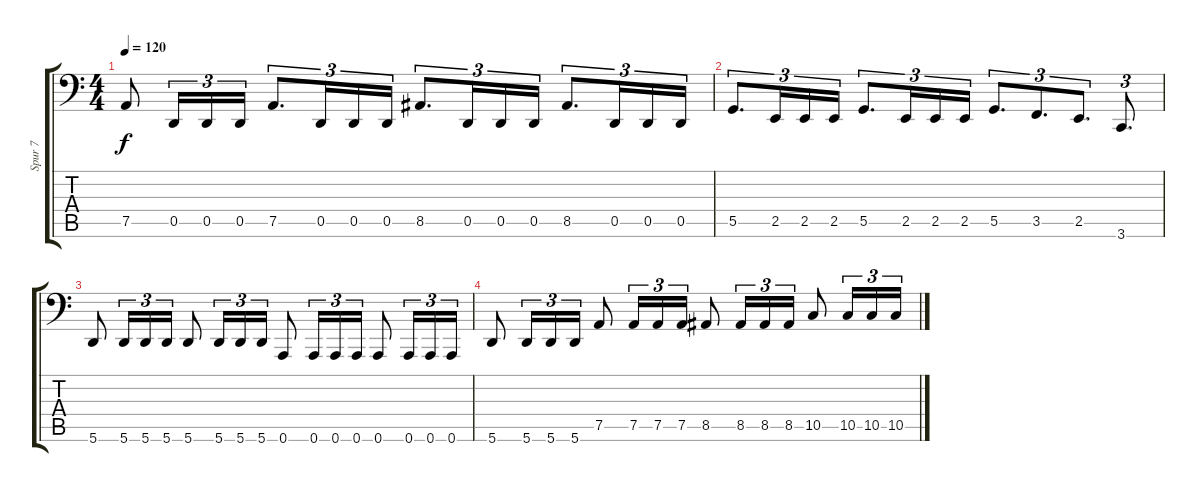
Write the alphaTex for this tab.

\track ("Spur 7" "Spur 7") {instrument electricbasspick}
\staff {score tabs}
\tuning (Bb2 F2 C2 G1 D1 A0) {hide}
\ts (4 4)
\tempo 120
\clef f4
\ks c
7.5.8{dy f} 0.5.16{tu (3 2)} 0.5.16{tu (3 2)} 0.5.16{tu (3 2)} 7.5.8{d tu (3 2)} 0.5.16{tu (3 2)} 0.5.16{tu (3 2)} 0.5.16{tu (3 2)} 8.5.8{d tu (3 2)} 0.5.16{tu (3 2)} 0.5.16{tu (3 2)} 0.5.16{tu (3 2)} 8.5.8{d tu (3 2)} 0.5.16{tu (3 2)} 0.5.16{tu (3 2)} 0.5.16{tu (3 2)} |
5.5.8{d tu (3 2)} 2.5.16{tu (3 2)} 2.5.16{tu (3 2)} 2.5.16{tu (3 2)} 5.5.8{d tu (3 2)} 2.5.16{tu (3 2)} 2.5.16{tu (3 2)} 2.5.16{tu (3 2)} 5.5.8{d tu (3 2)} 3.5.8{d tu (3 2)} 2.5.8{d tu (3 2)} 3.6.8{d tu (3 2)} |
5.6.8 5.6.16{tu (3 2)} 5.6.16{tu (3 2)} 5.6.16{tu (3 2)} 5.6.8 5.6.16{tu (3 2)} 5.6.16{tu (3 2)} 5.6.16{tu (3 2)} 0.6.8 0.6.16{tu (3 2)} 0.6.16{tu (3 2)} 0.6.16{tu (3 2)} 0.6.8 0.6.16{tu (3 2)} 0.6.16{tu (3 2)} 0.6.16{tu (3 2)} |
5.6.8 5.6.16{tu (3 2)} 5.6.16{tu (3 2)} 5.6.16{tu (3 2)} 7.5.8 7.5.16{tu (3 2)} 7.5.16{tu (3 2)} 7.5.16{tu (3 2)} 8.5.8 8.5.16{tu (3 2)} 8.5.16{tu (3 2)} 8.5.16{tu (3 2)} 10.5.8 10.5.16{tu (3 2)} 10.5.16{tu (3 2)} 10.5.16{tu (3 2)}
